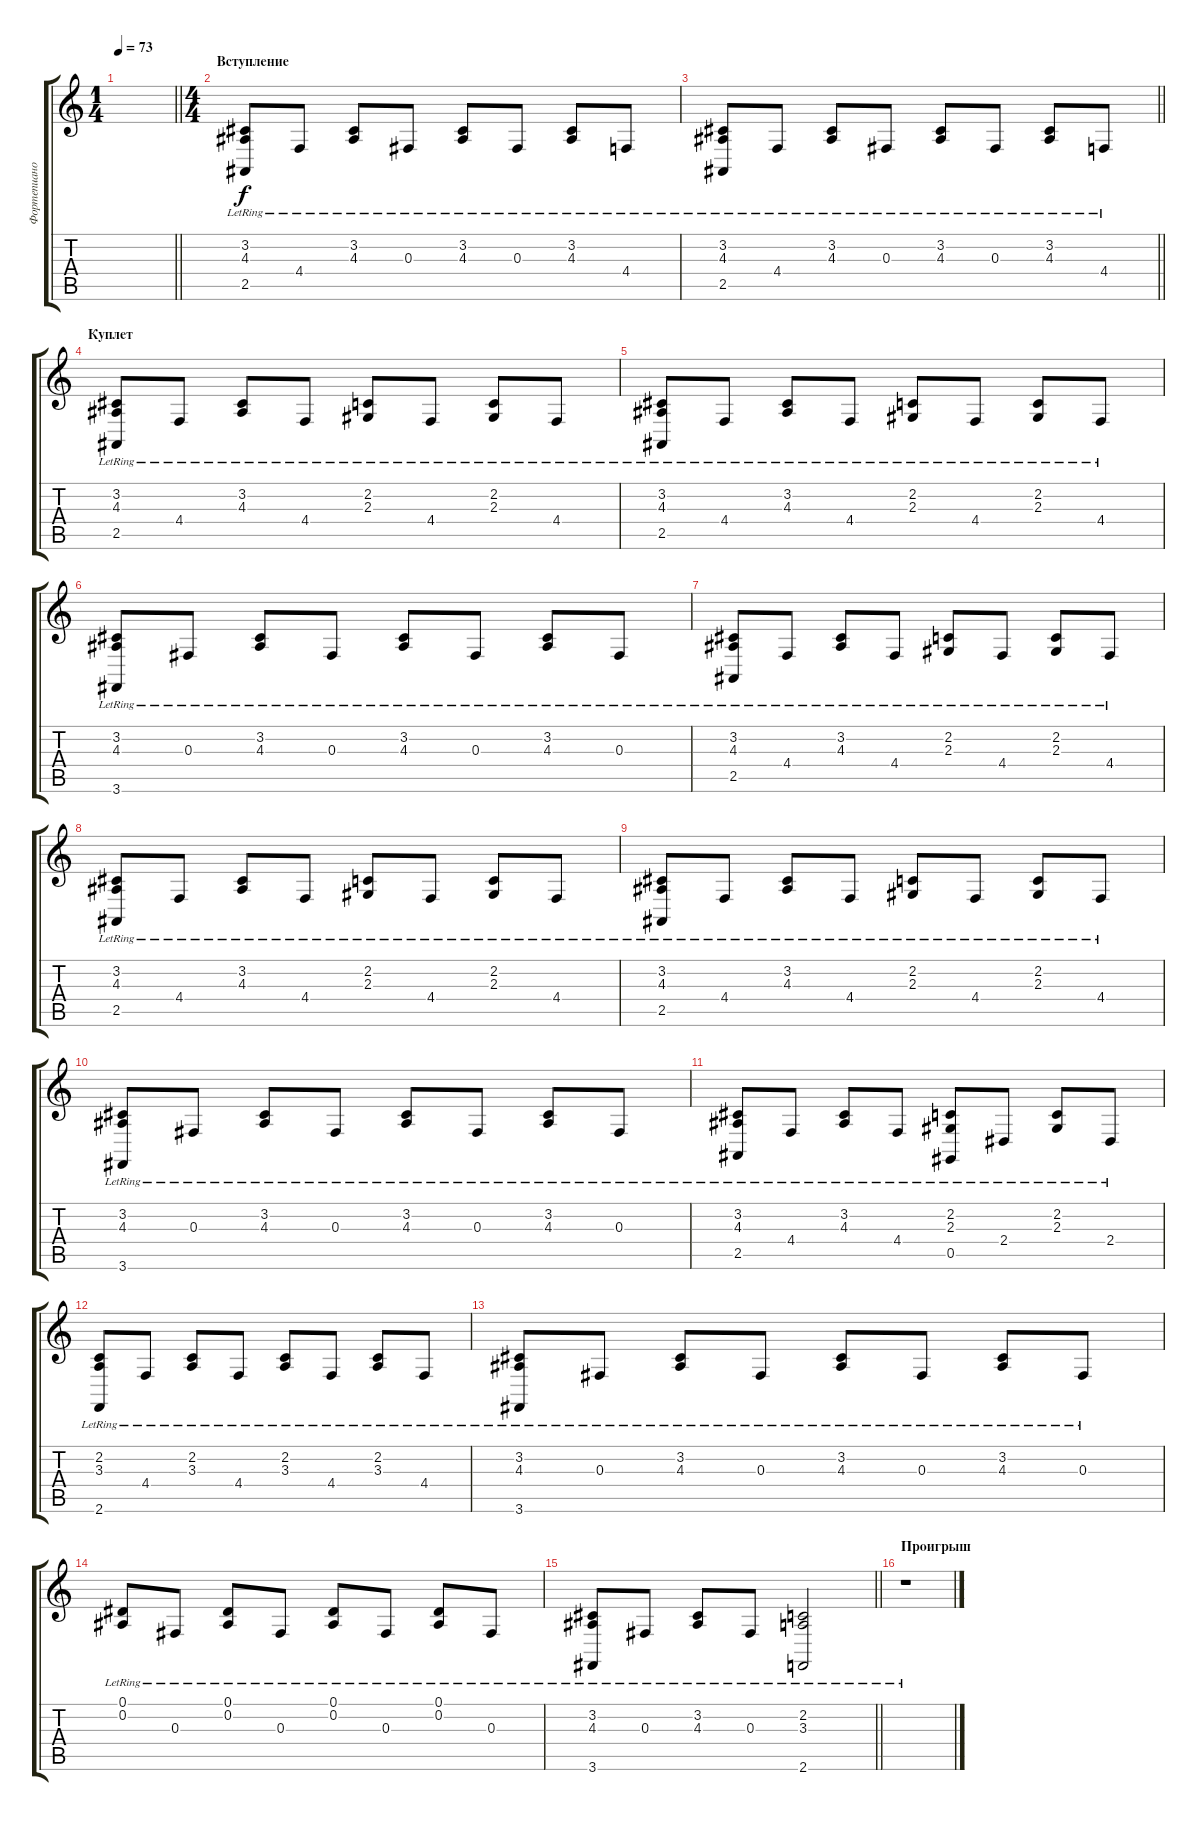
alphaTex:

\track ("Фортепиано" "Фортепиано") {instrument acousticgrandpiano}
\staff {score tabs}
\tuning (Eb4 Bb3 Gb3 Db3 Ab2 Eb2) {hide}
\ts (1 4)
\tempo 73
\clef g2
\barLineRight lightlight
\ks c
|
\ts (4 4)
\section ("" "Вступление")
(3.2{lr} 4.3{lr} 2.5{lr}).8 4.4{lr}.8 (3.2{lr} 4.3{lr}).8 0.3{lr}.8 (3.2{lr} 4.3{lr}).8 0.3{lr}.8 (3.2{lr} 4.3{lr}).8 4.4{lr}.8 |
\barLineRight lightlight
(3.2{lr} 4.3{lr} 2.5{lr}).8 4.4{lr}.8 (3.2{lr} 4.3{lr}).8 0.3{lr}.8 (3.2{lr} 4.3{lr}).8 0.3{lr}.8 (3.2{lr} 4.3{lr}).8 4.4{lr}.8 |
\section ("" "Куплет")
(3.2{lr} 4.3{lr} 2.5{lr}).8 4.4{lr}.8 (3.2{lr} 4.3{lr}).8 4.4{lr}.8 (2.2{lr} 2.3{lr}).8 4.4{lr}.8 (2.2{lr} 2.3{lr}).8 4.4{lr}.8 |
(3.2{lr} 4.3{lr} 2.5{lr}).8 4.4{lr}.8 (3.2{lr} 4.3{lr}).8 4.4{lr}.8 (2.2{lr} 2.3{lr}).8 4.4{lr}.8 (2.2{lr} 2.3{lr}).8 4.4{lr}.8 |
(3.2{lr} 4.3{lr} 3.6{lr}).8 0.3{lr}.8 (3.2{lr} 4.3{lr}).8 0.3{lr}.8 (3.2{lr} 4.3{lr}).8 0.3{lr}.8 (3.2{lr} 4.3{lr}).8 0.3{lr}.8 |
(3.2{lr} 4.3{lr} 2.5{lr}).8 4.4{lr}.8 (3.2{lr} 4.3{lr}).8 4.4{lr}.8 (2.2{lr} 2.3{lr}).8 4.4{lr}.8 (2.2{lr} 2.3{lr}).8 4.4{lr}.8 |
(3.2{lr} 4.3{lr} 2.5{lr}).8 4.4{lr}.8 (3.2{lr} 4.3{lr}).8 4.4{lr}.8 (2.2{lr} 2.3{lr}).8 4.4{lr}.8 (2.2{lr} 2.3{lr}).8 4.4{lr}.8 |
(3.2{lr} 4.3{lr} 2.5{lr}).8 4.4{lr}.8 (3.2{lr} 4.3{lr}).8 4.4{lr}.8 (2.2{lr} 2.3{lr}).8 4.4{lr}.8 (2.2{lr} 2.3{lr}).8 4.4{lr}.8 |
(3.2{lr} 4.3{lr} 3.6{lr}).8 0.3{lr}.8 (3.2{lr} 4.3{lr}).8 0.3{lr}.8 (3.2{lr} 4.3{lr}).8 0.3{lr}.8 (3.2{lr} 4.3{lr}).8 0.3{lr}.8 |
(3.2{lr} 4.3{lr} 2.5{lr}).8 4.4{lr}.8 (3.2{lr} 4.3{lr}).8 4.4{lr}.8 (2.2{lr} 2.3{lr} 0.5{lr}).8 2.4{lr}.8 (2.2{lr} 2.3{lr}).8 2.4{lr}.8 |
(2.2{lr} 3.3{lr} 2.6{lr}).8 4.4{lr}.8 (2.2{lr} 3.3{lr}).8 4.4{lr}.8 (2.2{lr} 3.3{lr}).8 4.4{lr}.8 (2.2{lr} 3.3{lr}).8 4.4{lr}.8 |
(3.2{lr} 4.3{lr} 3.6{lr}).8 0.3{lr}.8 (3.2{lr} 4.3{lr}).8 0.3{lr}.8 (3.2{lr} 4.3{lr}).8 0.3{lr}.8 (3.2{lr} 4.3{lr}).8 0.3{lr}.8 |
(0.1{lr} 0.2{lr}).8 0.3{lr}.8 (0.1{lr} 0.2{lr}).8 0.3{lr}.8 (0.1{lr} 0.2{lr}).8 0.3{lr}.8 (0.1{lr} 0.2{lr}).8 0.3{lr}.8 |
\barLineRight lightlight
(3.2{lr} 4.3{lr} 3.6{lr}).8 0.3{lr}.8 (3.2{lr} 4.3{lr}).8 0.3{lr}.8 (2.2{lr} 3.3{lr} 2.6{lr}).2 |
\section ("" "Проигрыш")
r.1
